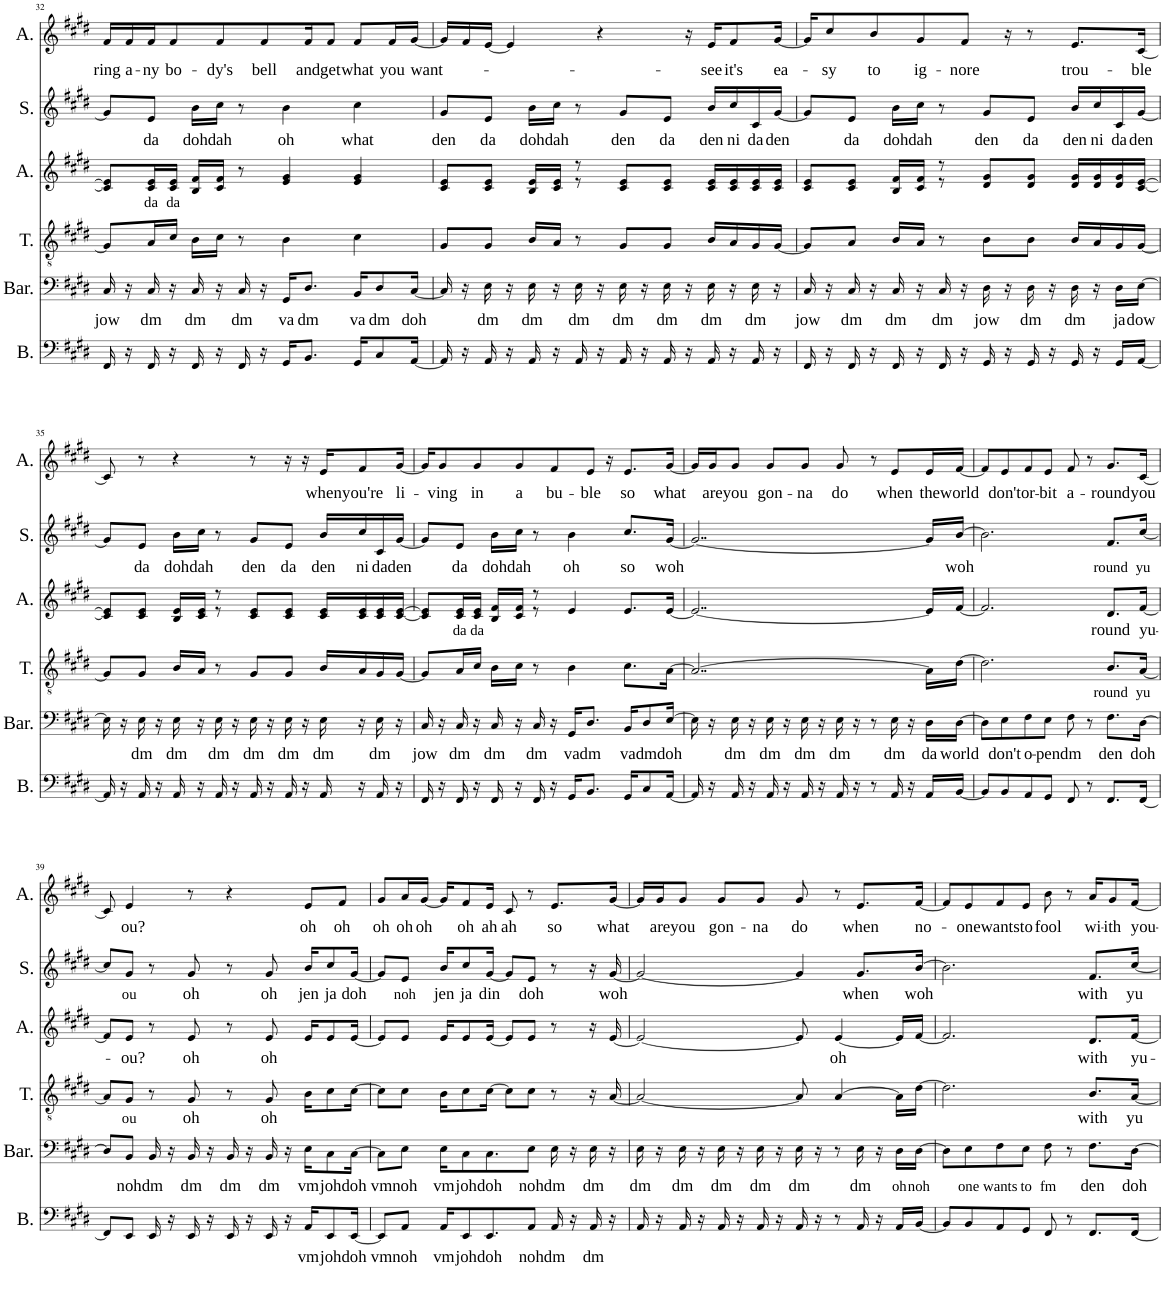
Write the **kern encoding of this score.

**kern	**text	**kern	**text	**kern	**text	**kern	**text	**kern	**text	**kern	**text
*part6	*part6	*part5	*part5	*part4	*part4	*part3	*part3	*part2	*part2	*part1	*part1
*staff6	*staff6	*staff5	*staff5	*staff4	*staff4	*staff3	*staff3	*staff2	*staff2	*staff1	*staff1
*I"Bass	*	*I"Baritone	*	*I"Tenor	*	*I"Alto	*	*I"Soprano	*	*I"Alto	*
*I'B.	*	*I'Bar.	*	*I'T.	*	*I'A.	*	*I'S.	*	*I'A.	*
!!LO:PB:g=z
*clefF4	*	*clefF4	*	*clefGv2	*	*clefG2	*	*clefG2	*	*clefG2	*
*k[f#c#g#d#]	*	*k[f#c#g#d#]	*	*k[f#c#g#d#]	*	*k[f#c#g#d#]	*	*k[f#c#g#d#]	*	*k[f#c#g#d#]	*
*M4/4	*	*M4/4	*	*M4/4	*	*M4/4	*	*M4/4	*	*M4/4	*
=32	=32	=32	=32	=32	=32	=32	=32	=32	=32	=32	=32
!	!	!	!LO:LY:b	!	!	!	!	!	!	!	!LO:LY:b
16FF#/	.	16C#/	jow	8G#/L]	.	8c#/] 8e/]L	.	8g#/L]	.	16f#/LL	ring
!	!	!	!	!	!	!	!	!	!	!	!LO:LY:b
16r	.	16r	.	.	.	.	.	.	.	16f#/	a-
!	!	!	!LO:LY:b	!	!	!	!LO:LY:b	!	!LO:LY:b	!	!LO:LY:b
16FF#/	.	16C#/	dm	16A/L	.	16c#/ 16e/L	da	8e/J	da	16f#/J	-ny
!	!	!	!	!	!	!	!LO:LY:b	!	!	!	!LO:LY:b
16r	.	16r	.	16c#/JJ	.	16c#/ 16e/JJ	da	.	.	8f#/	bo-
!	!	!	!LO:LY:b	!	!	!	!	!	!LO:LY:b	!	!
16FF#/	.	16C#/	dm	16B\LL	.	16B/ 16f#/LL	.	16b\LL	doh	.	.
!	!	!	!	!	!	!	!	!	!LO:LY:b	!	!LO:LY:b
16r	.	16r	.	16c#\JJ	.	16c#/ 16f#/JJ	.	16cc#\JJ	dah	8f#/	-dy's
!	!	!	!LO:LY:b	!	!	!	!	!	!	!	!
16FF#/	.	16C#/	dm	8r	.	8r	.	8r	.	.	.
!	!	!	!	!	!	!	!	!	!	!	!LO:LY:b
16r	.	16r	.	.	.	.	.	.	.	8f#/	bell
!	!	!	!LO:LY:b	!	!	!	!	!	!LO:LY:b	!	!
16GG#/KL	.	16GG#/KL	va	4B\	.	4e/ 4g#/	.	4b\	oh	.	.
!	!	!	!LO:LY:b	!	!	!	!	!	!	!	!LO:LY:b
8.BB/J	.	8.D#/J	dm	.	.	.	.	.	.	16f#/K	and
!	!	!	!	!	!	!	!	!	!	!	!LO:LY:b
.	.	.	.	.	.	.	.	.	.	8f#/J	get
!	!	!	!LO:LY:b	!	!	!	!	!	!LO:LY:b	!	!LO:LY:b
16GG#/KL	.	16BB/KL	va	4c#\	.	4e/ 4g#/	.	4cc#\	what	8f#/L	what
!	!	!	!LO:LY:b	!	!	!	!	!	!	!	!
8C#/	.	8D#/	dm	.	.	.	.	.	.	.	.
!	!	!	!	!	!	!	!	!	!	!	!LO:LY:b
.	.	.	.	.	.	.	.	.	.	16f#/L	you
!	!	!	!LO:LY:b	!	!	!	!	!	!	!	!LO:LY:b
[16AA/Jk	.	[16C#/Jk	doh	.	.	.	.	.	.	[16g#/JJ	want-
=33	=33	=33	=33	=33	=33	=33	=33	=33	=33	=33	=33
*	*	*	*	*	*	*^	*	*	*	*	*
!	!	!	!	!	!	!	!	!	!	!LO:LY:b	!	!
16AA/]	.	16C#/]	.	8G#/L	.	8c#/ 8e/L	4.ryy	.	8g#/L	den	16g#/LL]	.
16r	.	16r	.	.	.	.	.	.	.	.	16f#/	.
!	!	!	!LO:LY:b	!	!	!	!	!	!	!LO:LY:b	!	!
16AA/	.	16E\	dm	8G#/J	.	8c#/ 8e/J	.	.	8e/J	da	[16e/JJ	.
16r	.	16r	.	.	.	.	.	.	.	.	4e/]	.
!	!	!	!LO:LY:b	!	!	!	!	!	!	!LO:LY:b	!	!
16AA/	.	16E\	dm	16B/LL	.	16B/ 16e/LL	.	.	16b\LL	doh	.	.
!	!	!	!	!	!	!	!	!	!	!LO:LY:b	!	!
16r	.	16r	.	16A/JJ	.	16c#/ 16e/JJ	.	.	16cc#\JJ	dah	.	.
!	!	!	!LO:LY:b	!	!	!	!	!	!	!	!	!
16AA/	.	16E\	dm	8r	.	8r	8r	.	8r	.	.	.
16r	.	16r	.	.	.	.	.	.	.	.	4r	.
!	!	!	!LO:LY:b	!	!	!	!	!	!	!LO:LY:b	!	!
16AA/	.	16E\	dm	8G#/L	.	8c#/ 8e/L	2ryy	.	8g#/L	den	.	.
16r	.	16r	.	.	.	.	.	.	.	.	.	.
!	!	!	!LO:LY:b	!	!	!	!	!	!	!LO:LY:b	!	!
16AA/	.	16E\	dm	8G#/J	.	8c#/ 8e/J	.	.	8e/J	da	.	.
16r	.	16r	.	.	.	.	.	.	.	.	16r	.
!	!	!	!LO:LY:b	!	!	!	!	!	!	!LO:LY:b	!	!LO:LY:b
16AA/	.	16E\	dm	16B/LL	.	16c#/ 16e/LL	.	.	16b/LL	den	16e/KL	see
!	!	!	!	!	!	!	!	!	!	!LO:LY:b	!	!LO:LY:b
16r	.	16r	.	16A/	.	16c#/ 16e/	.	.	16cc#/	ni	8f#/	it's
!	!	!	!LO:LY:b	!	!	!	!	!	!	!LO:LY:b	!	!
16AA/	.	16E\	dm	16G#/	.	16c#/ 16e/	.	.	16c#/	da	.	.
!	!	!	!	!	!	!	!	!	!	!LO:LY:b	!	!LO:LY:b
16r	.	16r	.	[16G#/JJ	.	16c#/ 16e/JJ	.	.	[16g#/JJ	den	[16g#/Jk	ea-
=34	=34	=34	=34	=34	=34	=34	=34	=34	=34	=34	=34	=34
!	!	!	!LO:LY:b	!	!	!	!	!	!	!	!	!
16FF#/	.	16C#/	jow	8G#/L]	.	8c#/ 8e/L	4.ryy	.	8g#/L]	.	16g#/KL]	.
!	!	!	!	!	!	!	!	!	!	!	!	!LO:LY:b
16r	.	16r	.	.	.	.	.	.	.	.	8cc#/	-sy
!	!	!	!LO:LY:b	!	!	!	!	!	!	!LO:LY:b	!	!
16FF#/	.	16C#/	dm	8A/J	.	8c#/ 8e/J	.	.	8e/J	da	.	.
!	!	!	!	!	!	!	!	!	!	!	!	!LO:LY:b
16r	.	16r	.	.	.	.	.	.	.	.	8b/	to
!	!	!	!LO:LY:b	!	!	!	!	!	!	!LO:LY:b	!	!
16FF#/	.	16C#/	dm	16B/LL	.	16B/ 16f#/LL	.	.	16b\LL	doh	.	.
!	!	!	!	!	!	!	!	!	!	!LO:LY:b	!	!LO:LY:b
16r	.	16r	.	16A/JJ	.	16c#/ 16f#/JJ	.	.	16cc#\JJ	dah	8g#/	ig-
!	!	!	!LO:LY:b	!	!	!	!	!	!	!	!	!
16FF#/	.	16C#/	dm	8r	.	8r	8r	.	8r	.	.	.
!	!	!	!	!	!	!	!	!	!	!	!	!LO:LY:b
16r	.	16r	.	.	.	.	.	.	.	.	8f#/J	-nore
!	!	!	!LO:LY:b	!	!	!	!	!	!	!LO:LY:b	!	!
16GG#/	.	16D#\	jow	8B\L	.	8d#/ 8g#/L	2ryy	.	8g#/L	den	.	.
16r	.	16r	.	.	.	.	.	.	.	.	16r	.
!	!	!	!LO:LY:b	!	!	!	!	!	!	!LO:LY:b	!	!
16GG#/	.	16D#\	dm	8B\J	.	8d#/ 8g#/J	.	.	8e/J	da	8r	.
16r	.	16r	.	.	.	.	.	.	.	.	.	.
!	!	!	!LO:LY:b	!	!	!	!	!	!	!LO:LY:b	!	!LO:LY:b
16GG#/	.	16D#\	dm	16B/LL	.	16d#/ 16g#/LL	.	.	16b/LL	den	8.e/L	trou-
!	!	!	!	!	!	!	!	!	!	!LO:LY:b	!	!
16r	.	16r	.	16A/	.	16d#/ 16g#/	.	.	16cc#/	ni	.	.
!	!	!	!LO:LY:b	!	!	!	!	!	!	!LO:LY:b	!	!
16GG#/LL	.	16D#\LL	ja	16G#/	.	16d#/ 16g#/	.	.	16c#/	da	.	.
!	!	!	!LO:LY:b	!	!	!	!	!	!	!LO:LY:b	!	!LO:LY:b
[16AA/JJ	.	[16E\JJ	dow	[16G#/JJ	.	[16c#/ [16e/JJ	.	.	[16g#/JJ	den	[16c#/Jk	-ble
!!LO:LB:g=z
=35	=35	=35	=35	=35	=35	=35	=35	=35	=35	=35	=35	=35
16AA/]	.	16E\]	.	8G#/L]	.	8c#/] 8e/]L	4.ryy	.	8g#/L]	.	8c#/]	.
16r	.	16r	.	.	.	.	.	.	.	.	.	.
!	!	!	!LO:LY:b	!	!	!	!	!	!	!LO:LY:b	!	!
16AA/	.	16E\	dm	8G#/J	.	8c#/ 8e/J	.	.	8e/J	da	8r	.
16r	.	16r	.	.	.	.	.	.	.	.	.	.
!	!	!	!LO:LY:b	!	!	!	!	!	!	!LO:LY:b	!	!
16AA/	.	16E\	dm	16B/LL	.	16B/ 16e/LL	.	.	16b\LL	doh	4r	.
!	!	!	!	!	!	!	!	!	!	!LO:LY:b	!	!
16r	.	16r	.	16A/JJ	.	16c#/ 16e/JJ	.	.	16cc#\JJ	dah	.	.
!	!	!	!LO:LY:b	!	!	!	!	!	!	!	!	!
16AA/	.	16E\	dm	8r	.	8r	8r	.	8r	.	.	.
16r	.	16r	.	.	.	.	.	.	.	.	.	.
!	!	!	!LO:LY:b	!	!	!	!	!	!	!LO:LY:b	!	!
16AA/	.	16E\	dm	8G#/L	.	8c#/ 8e/L	2ryy	.	8g#/L	den	8r	.
16r	.	16r	.	.	.	.	.	.	.	.	.	.
!	!	!	!LO:LY:b	!	!	!	!	!	!	!LO:LY:b	!	!
16AA/	.	16E\	dm	8G#/J	.	8c#/ 8e/J	.	.	8e/J	da	16r	.
16r	.	16r	.	.	.	.	.	.	.	.	16r	.
!	!	!	!LO:LY:b	!	!	!	!	!	!	!LO:LY:b	!	!LO:LY:b
16AA/	.	16E\	dm	16B/LL	.	16c#/ 16e/LL	.	.	16b/LL	den	16e/KL	when
!	!	!	!	!	!	!	!	!	!	!LO:LY:b	!	!LO:LY:b
16r	.	16r	.	16A/	.	16c#/ 16e/	.	.	16cc#/	ni	8f#/	you're
!	!	!	!LO:LY:b	!	!	!	!	!	!	!LO:LY:b	!	!
16AA/	.	16E\	dm	16G#/	.	16c#/ 16e/	.	.	16c#/	da	.	.
!	!	!	!	!	!	!	!	!	!	!LO:LY:b	!	!LO:LY:b
16r	.	16r	.	[16G#/JJ	.	[16c#/ [16e/JJ	.	.	[16g#/JJ	den	[16g#/Jk	li-
=36	=36	=36	=36	=36	=36	=36	=36	=36	=36	=36	=36	=36
!	!	!	!LO:LY:b	!	!	!	!	!	!	!	!	!
16FF#/	.	16C#/	jow	8G#/L]	.	8c#/] 8e/]L	4.ryy	.	8g#/L]	.	16g#/KL]	.
!	!	!	!	!	!	!	!	!	!	!	!	!LO:LY:b
16r	.	16r	.	.	.	.	.	.	.	.	8g#/	-ving
!	!	!	!LO:LY:b	!	!	!	!	!LO:LY:b	!	!LO:LY:b	!	!
16FF#/	.	16C#/	dm	16A/L	.	16c#/ 16e/L	.	da	8e/J	da	.	.
!	!	!	!	!	!	!	!	!LO:LY:b	!	!	!	!LO:LY:b
16r	.	16r	.	16c#/JJ	.	16c#/ 16e/JJ	.	da	.	.	8g#/	in
!	!	!	!LO:LY:b	!	!	!	!	!	!	!LO:LY:b	!	!
16FF#/	.	16C#/	dm	16B\LL	.	16B/ 16f#/LL	.	.	16b\LL	doh	.	.
!	!	!	!	!	!	!	!	!	!	!LO:LY:b	!	!LO:LY:b
16r	.	16r	.	16c#\JJ	.	16c#/ 16f#/JJ	.	.	16cc#\JJ	dah	8g#/	a
!	!	!	!LO:LY:b	!	!	!	!	!	!	!	!	!
16FF#/	.	16C#/	dm	8r	.	8r	8r	.	8r	.	.	.
!	!	!	!	!	!	!	!	!	!	!	!	!LO:LY:b
16r	.	16r	.	.	.	.	.	.	.	.	8f#/	bu-
!	!	!	!LO:LY:b	!	!	!	!	!	!	!LO:LY:b	!	!
16GG#/KL	.	16GG#/KL	va	4B\	.	4e/	2ryy	.	4b\	oh	.	.
!	!	!	!LO:LY:b	!	!	!	!	!	!	!	!	!LO:LY:b
8.BB/J	.	8.D#/J	dm	.	.	.	.	.	.	.	8e/J	-ble
.	.	.	.	.	.	.	.	.	.	.	16r	.
!	!	!	!LO:LY:b	!	!	!	!	!	!	!LO:LY:b	!	!LO:LY:b
16GG#/KL	.	16BB/KL	va	8.c#\L	.	8.e/L	.	.	8.cc#/L	so	8.e/L	so
!	!	!	!LO:LY:b	!	!	!	!	!	!	!	!	!
8C#/	.	8D#/	dm	.	.	.	.	.	.	.	.	.
!	!	!	!LO:LY:b	!	!	!	!	!	!	!LO:LY:b	!	!LO:LY:b
[16AA/Jk	.	[16E/Jk	doh	[16A\Jk	.	[16e/Jk	.	.	[16g#/Jk	woh	[16g#/Jk	what
*	*	*	*	*	*	*v	*v	*	*	*	*	*
=37	=37	=37	=37	=37	=37	=37	=37	=37	=37	=37	=37
16AA/]	.	16E\]	.	2..A/_	.	2..e/_	.	2..g#/_	.	16g#/LL]	.
!	!	!	!	!	!	!	!	!	!	!	!LO:LY:b
16r	.	16r	.	.	.	.	.	.	.	16g#/J	are
!	!	!	!LO:LY:b	!	!	!	!	!	!	!	!LO:LY:b
16AA/	.	16E\	dm	.	.	.	.	.	.	8g#/J	you
16r	.	16r	.	.	.	.	.	.	.	.	.
!	!	!	!LO:LY:b	!	!	!	!	!	!	!	!LO:LY:b
16AA/	.	16E\	dm	.	.	.	.	.	.	8g#/L	gon-
16r	.	16r	.	.	.	.	.	.	.	.	.
!	!	!	!LO:LY:b	!	!	!	!	!	!	!	!LO:LY:b
16AA/	.	16E\	dm	.	.	.	.	.	.	8g#/J	-na
16r	.	16r	.	.	.	.	.	.	.	.	.
!	!	!	!LO:LY:b	!	!	!	!	!	!	!	!LO:LY:b
16AA/	.	16E\	dm	.	.	.	.	.	.	8g#/	do
16r	.	16r	.	.	.	.	.	.	.	.	.
8r	.	8r	.	.	.	.	.	.	.	8r	.
!	!	!	!LO:LY:b	!	!	!	!	!	!	!	!LO:LY:b
16AA/	.	16E\	dm	.	.	.	.	.	.	8e/L	when
16r	.	16r	.	.	.	.	.	.	.	.	.
!	!	!	!LO:LY:b	!	!	!	!	!	!	!	!LO:LY:b
16AA/LL	.	16D#\LL	da	16A\LL]	.	16e/LL]	.	16g#/LL]	.	16e/L	the
!	!	!	!LO:LY:b	!	!	!	!	!	!LO:LY:b	!	!LO:LY:b
[16BB/JJ	.	[16D#\JJ	world	[16d#\JJ	.	[16f#/JJ	.	[16b/JJ	woh	[16f#/JJ	world
=38	=38	=38	=38	=38	=38	=38	=38	=38	=38	=38	=38
8BB/L]	.	8D#\L]	.	2.d#\]	.	2.f#/]	.	2.b\]	.	8f#/L]	.
!	!	!	!LO:LY:b	!	!	!	!	!	!	!	!LO:LY:b
8BB/	.	8E\	don't	.	.	.	.	.	.	8e/	don't
!	!	!	!LO:LY:b	!	!	!	!	!	!	!	!LO:LY:b
8AA/	.	8F#\	o-	.	.	.	.	.	.	8f#/	or-
!	!	!	!LO:LY:b	!	!	!	!	!	!	!	!LO:LY:b
8GG#/J	.	8E\J	-pen	.	.	.	.	.	.	8e/J	-bit
!	!	!	!LO:LY:b	!	!	!	!	!	!	!	!LO:LY:b
8FF#/	.	8F#\	dm	.	.	.	.	.	.	8f#/	a-
8r	.	8r	.	.	.	.	.	.	.	8r	.
!	!	!	!LO:LY:b	!	!LO:LY:b	!	!LO:LY:b	!	!LO:LY:b	!	!LO:LY:b
8.FF#/L	.	8.F#\L	den	8.B/L	round	8.d#/L	round	8.f#/L	round	8.g#/L	-round
!	!	!	!LO:LY:b	!	!LO:LY:b	!	!LO:LY:b	!	!LO:LY:b	!	!LO:LY:b
[16FF#/Jk	.	[16D#\Jk	doh	[16A/Jk	yu	[16f#/Jk	yu-	[16cc#/Jk	yu	[16c#/Jk	you
!!LO:LB:g=z
=39	=39	=39	=39	=39	=39	=39	=39	=39	=39	=39	=39
8FF#/L]	.	8D#/L]	.	8A/L]	.	8f#/L]	.	8cc#/L]	.	8c#/]	.
!	!	!	!LO:LY:b	!	!LO:LY:b	!	!LO:LY:b	!	!LO:LY:b	!	!LO:LY:b
8EE/J	.	8BB/J	noh	8G#/J	ou	8e/J	-ou?	8g#/J	ou	4e/	ou?
!	!	!	!LO:LY:b	!	!	!	!	!	!	!	!
16EE/	.	16BB/	dm	8r	.	8r	.	8r	.	.	.
16r	.	16r	.	.	.	.	.	.	.	.	.
!	!	!	!LO:LY:b	!	!LO:LY:b	!	!LO:LY:b	!	!LO:LY:b	!	!
16EE/	.	16BB/	dm	8G#/	oh	8e/	-oh	8g#/	oh	8r	.
16r	.	16r	.	.	.	.	.	.	.	.	.
!	!	!	!LO:LY:b	!	!	!	!	!	!	!	!
16EE/	.	16BB/	dm	8r	.	8r	.	8r	.	4r	.
16r	.	16r	.	.	.	.	.	.	.	.	.
!	!	!	!LO:LY:b	!	!LO:LY:b	!	!LO:LY:b	!	!LO:LY:b	!	!
16EE/	.	16BB/	dm	8G#/	oh	8e/	-oh	8g#/	oh	.	.
16r	.	16r	.	.	.	.	.	.	.	.	.
!	!LO:LY:b	!	!LO:LY:b	!	!	!	!	!	!LO:LY:b	!	!LO:LY:b
16AA/KL	vm	16E\KL	vm	16B\KL	.	16e/KL	.	16b/KL	jen	8e/L	oh
!	!LO:LY:b	!	!LO:LY:b	!	!	!	!	!	!LO:LY:b	!	!
8EE/	joh	8C#\	joh	8c#\	.	8e/	.	8cc#/	ja	.	.
!	!	!	!	!	!	!	!	!	!	!	!LO:LY:b
.	.	.	.	.	.	.	.	.	.	8f#/J	oh
!	!LO:LY:b	!	!LO:LY:b	!	!	!	!	!	!LO:LY:b	!	!
[16EE/Jk	doh	[16C#\Jk	doh	[16c#\Jk	.	[16e/Jk	.	[16g#/Jk	doh	.	.
=40	=40	=40	=40	=40	=40	=40	=40	=40	=40	=40	=40
!	!LO:LY:b	!	!LO:LY:b	!	!	!	!	!	!	!	!LO:LY:b
8EE/L]	vm	8C#\L]	vm	8c#\L]	.	8e/L]	.	8g#/L]	.	8g#/L	oh
!	!LO:LY:b	!	!LO:LY:b	!	!	!	!	!	!LO:LY:b	!	!LO:LY:b
8AA/J	noh	8E\J	noh	8c#\J	.	8e/J	.	8e/J	noh	16a/L	oh
!	!	!	!	!	!	!	!	!	!	!	!LO:LY:b
.	.	.	.	.	.	.	.	.	.	[16g#/JJ	oh
!	!LO:LY:b	!	!LO:LY:b	!	!	!	!	!	!LO:LY:b	!	!
16AA/KL	vm	16E\KL	vm	16B\KL	.	16e/KL	.	16b/KL	jen	16g#/KL]	.
!	!LO:LY:b	!	!LO:LY:b	!	!	!	!	!	!LO:LY:b	!	!LO:LY:b
8EE/	joh	8C#\	joh	8c#\	.	8e/	.	8cc#/	ja	8f#/	oh
!	!LO:LY:b	!	!LO:LY:b	!	!	!	!	!	!LO:LY:b	!	!LO:LY:b
8.EE/	doh	8.C#\	doh	[16c#\Jk	.	[16e/Jk	.	[16g#/Jk	din	16e/Jk	ah
!	!	!	!	!	!	!	!	!	!	!	!LO:LY:b
.	.	.	.	8c#\L]	.	8e/L]	.	8g#/L]	.	8c#/	ah
!	!LO:LY:b	!	!LO:LY:b	!	!	!	!	!	!LO:LY:b	!	!
8AA/J	noh	8E\J	noh	8c#\J	.	8e/J	.	8e/J	doh	8r	.
!	!LO:LY:b	!	!LO:LY:b	!	!	!	!	!	!	!	!LO:LY:b
16AA/	dm	16E\	dm	8r	.	8r	.	8r	.	8.e/L	so
16r	.	16r	.	.	.	.	.	.	.	.	.
!	!LO:LY:b	!	!LO:LY:b	!	!	!	!	!	!	!	!
16AA/	dm	16E\	dm	16r	.	16r	.	16r	.	.	.
!	!	!	!	!	!	!	!	!	!LO:LY:b	!	!LO:LY:b
16r	.	16r	.	[16A/	.	[16e/	.	[16g#/	woh	[16g#/Jk	what
=41	=41	=41	=41	=41	=41	=41	=41	=41	=41	=41	=41
!	!	!	!LO:LY:b	!	!	!	!	!	!	!	!
16AA/	.	16E\	dm	2A/_	.	2e/_	.	2g#/_	.	16g#/LL]	.
!	!	!	!	!	!	!	!	!	!	!	!LO:LY:b
16r	.	16r	.	.	.	.	.	.	.	16g#/J	are
!	!	!	!LO:LY:b	!	!	!	!	!	!	!	!LO:LY:b
16AA/	.	16E\	dm	.	.	.	.	.	.	8g#/J	you
16r	.	16r	.	.	.	.	.	.	.	.	.
!	!	!	!LO:LY:b	!	!	!	!	!	!	!	!LO:LY:b
16AA/	.	16E\	dm	.	.	.	.	.	.	8g#/L	gon-
16r	.	16r	.	.	.	.	.	.	.	.	.
!	!	!	!LO:LY:b	!	!	!	!	!	!	!	!LO:LY:b
16AA/	.	16E\	dm	.	.	.	.	.	.	8g#/J	-na
16r	.	16r	.	.	.	.	.	.	.	.	.
!	!	!	!LO:LY:b	!	!	!	!	!	!	!	!LO:LY:b
16AA/	.	16E\	dm	8A/]	.	8e/]	.	4g#/]	.	8g#/	do
16r	.	16r	.	.	.	.	.	.	.	.	.
!	!	!	!	!	!	!	!LO:LY:b	!	!	!	!
8r	.	8r	.	[4A/	.	[4e/	oh	.	.	8r	.
!	!	!	!LO:LY:b	!	!	!	!	!	!LO:LY:b	!	!LO:LY:b
16AA/	.	16E\	dm	.	.	.	.	8.g#/L	when	8.e/L	when
16r	.	16r	.	.	.	.	.	.	.	.	.
!	!	!	!LO:LY:b	!	!	!	!	!	!	!	!
16AA/LL	.	16D#\LL	oh	16A\LL]	.	16e/LL]	.	.	.	.	.
!	!	!	!LO:LY:b	!	!	!	!	!	!LO:LY:b	!	!LO:LY:b
[16BB/JJ	.	[16D#\JJ	noh	[16d#\JJ	.	[16f#/JJ	.	[16b/Jk	woh	[16f#/Jk	no-
=42	=42	=42	=42	=42	=42	=42	=42	=42	=42	=42	=42
8BB/L]	.	8D#\L]	.	2.d#\]	.	2.f#/]	.	2.b\]	.	8f#/L]	.
!	!	!	!LO:LY:b	!	!	!	!	!	!	!	!LO:LY:b
8BB/	.	8E\	one	.	.	.	.	.	.	8e/	-one
!	!	!	!LO:LY:b	!	!	!	!	!	!	!	!LO:LY:b
8AA/	.	8F#\	wants	.	.	.	.	.	.	8f#/	wants
!	!	!	!LO:LY:b	!	!	!	!	!	!	!	!LO:LY:b
8GG#/J	.	8E\J	to	.	.	.	.	.	.	8e/J	to
!	!	!	!LO:LY:b	!	!	!	!	!	!	!	!LO:LY:b
8FF#/	.	8F#\	fm	.	.	.	.	.	.	8b\	fool
8r	.	8r	.	.	.	.	.	.	.	8r	.
!	!	!	!LO:LY:b	!	!LO:LY:b	!	!LO:LY:b	!	!LO:LY:b	!	!LO:LY:b
8.FF#/L	.	8.F#\L	den	8.B/L	with	8.d#/L	with	8.f#/L	with	16a/KL	wi-
!	!	!	!	!	!	!	!	!	!	!	!LO:LY:b
.	.	.	.	.	.	.	.	.	.	8g#/	-ith
!	!	!	!LO:LY:b	!	!LO:LY:b	!	!LO:LY:b	!	!LO:LY:b	!	!LO:LY:b
[16FF#/Jk	.	[16D#\Jk	doh	[16A/Jk	yu	[16f#/Jk	yu-	[16cc#/Jk	yu	[16f#/Jk	you-
=	=	=	=	=	=	=	=	=	=	=	=
*-	*-	*-	*-	*-	*-	*-	*-	*-	*-	*-	*-
